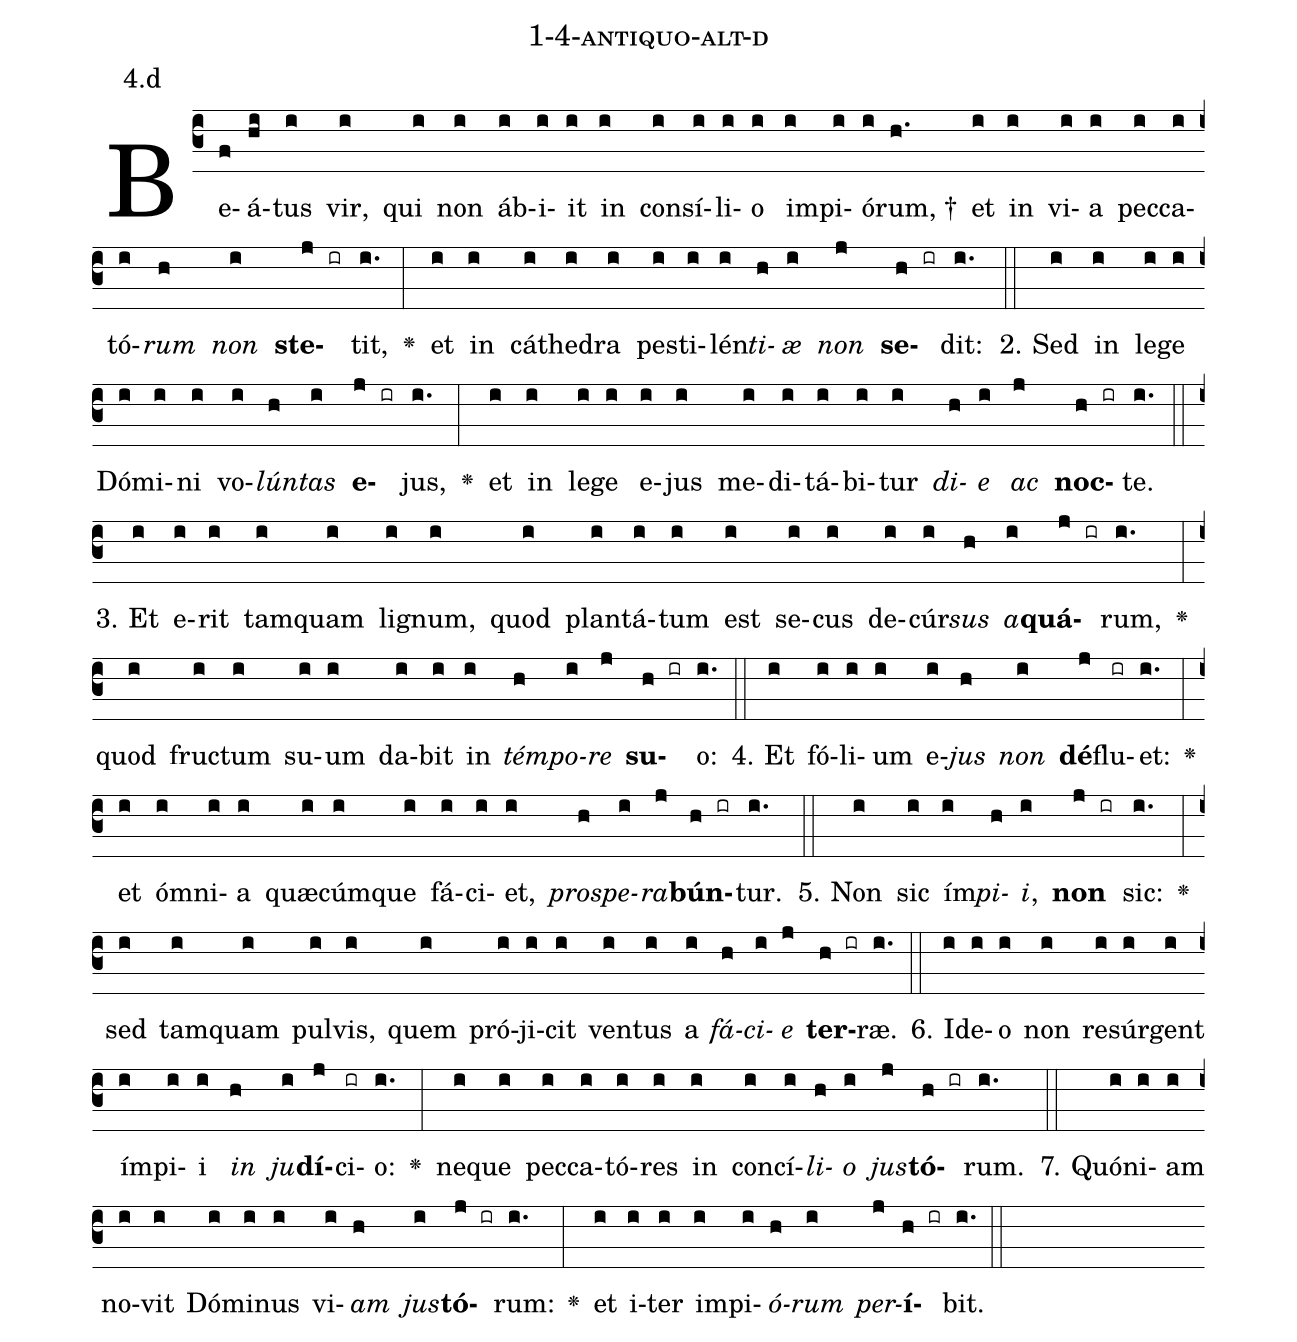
name: 1-4-antiquo-alt-d;
annotation: 4.d;
%%
(c3)Be(f)á(hi)tus(i) vir,(i) qui(i) non(i) áb(i)i(i)it(i) in(i) con(i)sí(i)li(i)o(i) im(i)pi(i)ó(i)rum, †(h.) et(i) in(i) vi(i)a(i) pec(i)ca(i)tó(i)<i>rum</i>(h) <i>non</i>(i) <b>ste</b>(j ir)tit,(i.) <v>\greheightstar</v>(:) et(i) in(i) cá(i)the(i)dra(i) pes(i)ti(i)lén(i)<i>ti</i>(h)<i>æ</i>(i) <i>non</i>(j) <b>se</b>(h ir)dit:(i.) (::)
2. Sed(i) in(i) le(i)ge(i) Dó(i)mi(i)ni(i) vo(i)<i>lún</i>(h)<i>tas</i>(i) <b>e</b>(j ir)jus,(i.) <v>\greheightstar</v>(:) et(i) in(i) le(i)ge(i) e(i)jus(i) me(i)di(i)tá(i)bi(i)tur(i) <i>di</i>(h)<i>e</i>(i) <i>ac</i>(j) <b>noc</b>(h ir)te.(i.) (::)
3. Et(i) e(i)rit(i) tam(i)quam(i) li(i)gnum,(i) quod(i) plan(i)tá(i)tum(i) est(i) se(i)cus(i) de(i)cúr(i)<i>sus</i>(h) <i>a</i>(i)<b>quá</b>(j ir)rum,(i.) <v>\greheightstar</v>(:) quod(i) fruc(i)tum(i) su(i)um(i) da(i)bit(i) in(i) <i>tém</i>(h)<i>po</i>(i)<i>re</i>(j) <b>su</b>(h ir)o:(i.) (::)
4. Et(i) fó(i)li(i)um(i) e(i)<i>jus</i>(h) <i>non</i>(i) <b>dé</b>(j)flu(ir)et:(i.) <v>\greheightstar</v>(:) et(i) óm(i)ni(i)a(i) quæ(i)cúm(i)que(i) fá(i)ci(i)et,(i) <i>pro</i>(h)<i>spe</i>(i)<i>ra</i>(j)<b>bún</b>(h ir)tur.(i.) (::)
5. Non(i) sic(i) ím(i)<i>pi</i>(h)<i>i</i>,(i) <b>non</b>(j ir) sic:(i.) <v>\greheightstar</v>(:) sed(i) tam(i)quam(i) pul(i)vis,(i) quem(i) pró(i)ji(i)cit(i) ven(i)tus(i) a(i) <i>fá</i>(h)<i>ci</i>(i)<i>e</i>(j) <b>ter</b>(h ir)ræ.(i.) (::)
6. Id(i)e(i)o(i) non(i) re(i)súr(i)gent(i) ím(i)pi(i)i(i) <i>in</i>(h) <i>ju</i>(i)<b>dí</b>(j)ci(ir)o:(i.) <v>\greheightstar</v>(:) ne(i)que(i) pec(i)ca(i)tó(i)res(i) in(i) con(i)cí(i)<i>li</i>(h)<i>o</i>(i) <i>jus</i>(j)<b>tó</b>(h ir)rum.(i.) (::)
7. Quón(i)i(i)am(i) no(i)vit(i) Dó(i)mi(i)nus(i) vi(i)<i>am</i>(h) <i>jus</i>(i)<b>tó</b>(j ir)rum:(i.) <v>\greheightstar</v>(:) et(i) i(i)ter(i) im(i)pi(i)<i>ó</i>(h)<i>rum</i>(i) <i>per</i>(j)<b>í</b>(h ir)bit.(i.) (::)
